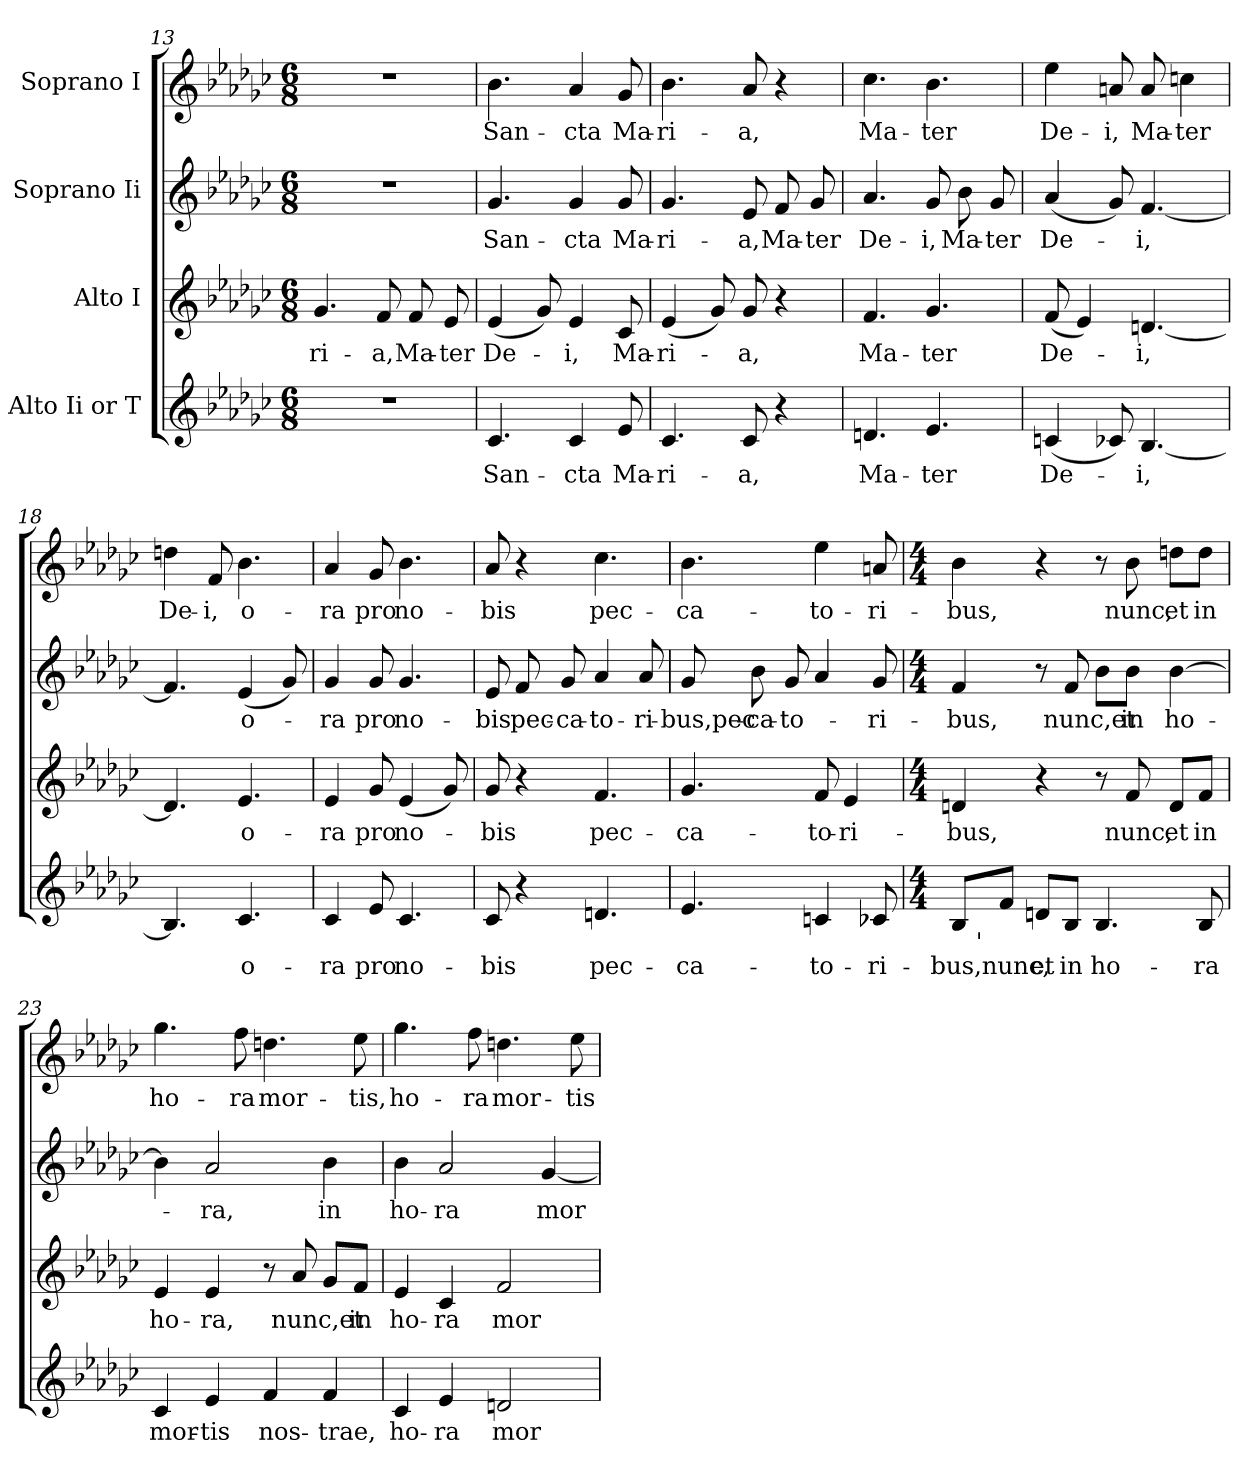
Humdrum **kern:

**kern	**text	**kern	**text	**kern	**text	**kern	**text
*part4	*part4	*part3	*part3	*part2	*part2	*part1	*part1
*staff4	*staff4	*staff3	*staff3	*staff2	*staff2	*staff1	*staff1
*I"Alto Ii or T	*	*I"Alto I	*	*I"Soprano Ii	*	*I"Soprano I	*
*clefG2	*	*clefG2	*	*clefG2	*	*clefG2	*
*k[b-e-a-d-g-c-]	*	*k[b-e-a-d-g-c-]	*	*k[b-e-a-d-g-c-]	*	*k[b-e-a-d-g-c-]	*
*G-:	*	*G-:	*	*G-:	*	*G-:	*
*M6/8	*	*M6/8	*	*M6/8	*	*M6/8	*
=13	=13	=13	=13	=13	=13	=13	=13
!LO:N:vis=1	!	!	!LO:LY:b	!LO:N:vis=1	!	!LO:N:vis=1	!
2.r	.	4.g-/	-ri-	2.r	.	2.r	.
!	!	!	!LO:LY:b	!	!	!	!
.	.	8f/	-a,	.	.	.	.
!	!	!	!LO:LY:b	!	!	!	!
.	.	8f/	Ma-	.	.	.	.
!	!	!	!LO:LY:b:rj	!	!	!	!
.	.	8e-/	-ter	.	.	.	.
=14	=14	=14	=14	=14	=14	=14	=14
!	!LO:LY:b	!	!LO:LY:b	!	!LO:LY:b	!	!LO:LY:b
4.c-/	San-	(<4e-/	De-	4.g-/	San-	4.b-\	San-
.	.	8g-/)	.	.	.	.	.
!	!LO:LY:b	!	!LO:LY:b	!	!LO:LY:b	!	!LO:LY:b
4c-/	-cta	4e-/	-i,	4g-/	-cta	4a-/	-cta
!	!LO:LY:b	!	!LO:LY:b	!	!LO:LY:b	!	!LO:LY:b
8e-/	Ma-	8c-/	Ma-	8g-/	Ma-	8g-/	Ma-
=15	=15	=15	=15	=15	=15	=15	=15
!	!LO:LY:b	!	!LO:LY:b	!	!LO:LY:b	!	!LO:LY:b
4.c-/	-ri-	(<4e-/	-ri-	4.g-/	-ri-	4.b-\	-ri-
.	.	8g-/)	.	.	.	.	.
!	!LO:LY:b	!	!LO:LY:b	!	!LO:LY:b	!	!LO:LY:b
8c-/	-a,	8g-/	-a,	8e-/	-a,	8a-/	-a,
!	!	!	!	!	!LO:LY:b	!	!
4r	.	4r	.	8f/	Ma-	4r	.
!	!	!	!	!	!LO:LY:b:rj	!	!
.	.	.	.	8g-/	-ter	.	.
=16	=16	=16	=16	=16	=16	=16	=16
!	!LO:LY:b	!	!LO:LY:b	!	!LO:LY:b	!	!LO:LY:b
4.dn/	Ma-	4.f/	Ma-	4.a-/	De-	4.cc-\	Ma-
!	!LO:LY:b	!	!LO:LY:b	!	!LO:LY:b	!	!LO:LY:b
4.e-/	-ter	4.g-/	-ter	8g-/	-i,	4.b-\	-ter
!	!	!	!	!	!LO:LY:b	!	!
.	.	.	.	8b-\	Ma-	.	.
!	!	!	!	!	!LO:LY:b:rj	!	!
.	.	.	.	8g-/	-ter	.	.
=17	=17	=17	=17	=17	=17	=17	=17
!	!LO:LY:b	!	!LO:LY:b	!	!LO:LY:b	!	!LO:LY:b
(<4cn/	De-	(<8f/	De-	(<4a-/	De-	4ee-\	De-
.	.	4e-/)	.	.	.	.	.
!	!	!	!	!	!	!	!LO:LY:b
8c-X/)	.	.	.	8g-/)	.	8an/	-i,
!	!LO:LY:b	!	!LO:LY:b	!	!LO:LY:b	!	!LO:LY:b
[>4.B-/	-i,	[>4.dn/	-i,	[>4.f/	-i,	8a/	Ma-
!	!	!	!	!	!	!	!LO:LY:b
.	.	.	.	.	.	4ccn\	-ter
!!LO:PB:g=z
=18	=18	=18	=18	=18	=18	=18	=18
!	!	!	!	!	!	!	!LO:LY:b
4.B-/]	.	4.d/]	.	4.f/]	.	4ddn\	De-
!	!	!	!	!	!	!	!LO:LY:b
.	.	.	.	.	.	8f/	-i,
!	!LO:LY:b	!	!LO:LY:b	!	!LO:LY:b	!	!LO:LY:b
4.c-/	o-	4.e-/	o-	(<4e-/	o-	4.b-\	o-
.	.	.	.	8g-/)	.	.	.
=19	=19	=19	=19	=19	=19	=19	=19
!	!LO:LY:b	!	!LO:LY:b	!	!LO:LY:b	!	!LO:LY:b
4c-/	-ra	4e-/	-ra	4g-/	-ra	4a-/	-ra
!	!LO:LY:b	!	!LO:LY:b	!	!LO:LY:b	!	!LO:LY:b
8e-/	pro	8g-/	pro	8g-/	pro	8g-/	pro
!	!LO:LY:b	!	!LO:LY:b	!	!LO:LY:b	!	!LO:LY:b
4.c-/	no-	(<4e-/	no-	4.g-/	no-	4.b-\	no-
.	.	8g-/)	.	.	.	.	.
=20	=20	=20	=20	=20	=20	=20	=20
!	!LO:LY:b	!	!LO:LY:b	!	!LO:LY:b	!	!LO:LY:b
8c-/	-bis	8g-/	-bis	8e-/	-bis	8a-/	-bis
!	!	!	!	!	!LO:LY:b	!	!
4r	.	4r	.	8f/	pec-	4r	.
!	!	!	!	!	!LO:LY:b	!	!
.	.	.	.	8g-/	-ca-	.	.
!	!LO:LY:b	!	!LO:LY:b	!	!LO:LY:b:rj	!	!LO:LY:b
4.dn/	pec-	4.f/	pec-	4a-/	-to-	4.cc-\	pec-
!	!	!	!	!	!LO:LY:b	!	!
.	.	.	.	8a-/	-ri-	.	.
=21	=21	=21	=21	=21	=21	=21	=21
!	!LO:LY:b	!	!LO:LY:b	!	!LO:LY:b	!	!LO:LY:b
4.e-/	-ca-	4.g-/	-ca-	8g-/	-bus,pec-	4.b-\	-ca-
!	!	!	!	!	!LO:LY:b	!	!
.	.	.	.	8b-\	-ca-	.	.
!	!	!	!	!	!LO:LY:b	!	!
.	.	.	.	8g-/	-to-	.	.
!	!LO:LY:b	!	!LO:LY:b	!	!	!	!LO:LY:b
4cn/	-to-	8f/	-to-	4a-/	.	4ee-\	-to-
!	!	!	!LO:LY:b:rj	!	!	!	!
.	.	4e-/	-ri-	.	.	.	.
!	!LO:LY:b	!	!	!	!LO:LY:b	!	!LO:LY:b
8c-X/	-ri-	.	.	8g-/	-ri-	8an/	-ri-
=22	=22	=22	=22	=22	=22	=22	=22
*M4/4	*	*M4/4	*	*M4/4	*	*M4/4	*
!	!LO:LY:b	!	!LO:LY:b	!	!LO:LY:b	!	!LO:LY:b
*^	*	*	*	*	*	*	*
8B-/L	16ryy	-bus,nunc,	4dn/	-bus,	4f/	-bus,	4b-\	-bus,
!	!LO:TX:b:t='	!	!	!	!	!	!	!
.	2...ryy	.	.	.	.	.	.	.
8f/J	.	.	.	.	.	.	.	.
!	!	!LO:LY:b	!	!	!	!	!	!
8dn/L	.	et	4r	.	8r	.	4r	.
!	!	!LO:LY:b	!	!	!	!LO:LY:b	!	!
8B-/J	.	in	.	.	8f/	nunc,et	.	.
!	!	!LO:LY:b	!	!	!	!	!	!
4.B-/	.	ho-	8r	.	8b-\L	.	8r	.
!	!	!	!	!LO:LY:b	!	!LO:LY:b	!	!LO:LY:b
.	.	.	8f/	nunc,	8b-\J	in	8b-\	nunc,
!	!	!	!	!LO:LY:b	!	!LO:LY:b	!	!LO:LY:b
.	.	.	8d/L	et	[<4b-\	ho-	8ddn\L	et
!	!	!LO:LY:b	!	!LO:LY:b	!	!	!	!LO:LY:b
8B-/	.	-ra	8f/J	in	.	.	8dd\J	in
!!LO:LB:g=z
=23	=23	=23	=23	=23	=23	=23	=23	=23
!	!	!LO:LY:b	!	!LO:LY:b	!	!	!	!LO:LY:b
*v	*v	*	*	*	*	*	*	*
4c-/	mor-	4e-/	ho-	4b-\]	.	4.gg-\	ho-
!	!LO:LY:b:rj	!	!LO:LY:b:rj	!	!LO:LY:b	!	!
4e-/	-tis	4e-/	-ra,	2a-/	-ra,	.	.
!	!	!	!	!	!	!	!LO:LY:b
.	.	.	.	.	.	8ff\	-ra
!	!LO:LY:b	!	!	!	!	!	!LO:LY:b
4f/	nos-	8r	.	.	.	4.ddn\	mor-
!	!	!	!LO:LY:b	!	!	!	!
.	.	8a-/	nunc,et	.	.	.	.
!	!LO:LY:b	!	!	!	!LO:LY:b	!	!
4f/	-trae,	8g-/L	.	4b-\	in	.	.
!	!	!	!LO:LY:b	!	!	!	!LO:LY:b
.	.	8f/J	in	.	.	8ee-\	-tis,
=24	=24	=24	=24	=24	=24	=24	=24
!	!LO:LY:b	!	!LO:LY:b	!	!LO:LY:b	!	!LO:LY:b
4c-/	ho-	4e-/	ho-	4b-\	ho-	4.gg-\	ho-
!	!LO:LY:b	!	!LO:LY:b	!	!LO:LY:b	!	!
4e-/	-ra	4c-/	-ra	2a-/	-ra	.	.
!	!	!	!	!	!	!	!LO:LY:b
.	.	.	.	.	.	8ff\	-ra
!	!LO:LY:b	!	!LO:LY:b	!	!	!	!LO:LY:b
2dn/	mor-	2f/	mor-	.	.	4.ddn\	mor-
!	!	!	!	!	!LO:LY:b	!	!
.	.	.	.	[<4g-/	mor-	.	.
!	!	!	!	!	!	!	!LO:LY:b
.	.	.	.	.	.	8ee-\	-tis
=	=	=	=	=	=	=	=
*-	*-	*-	*-	*-	*-	*-	*-
